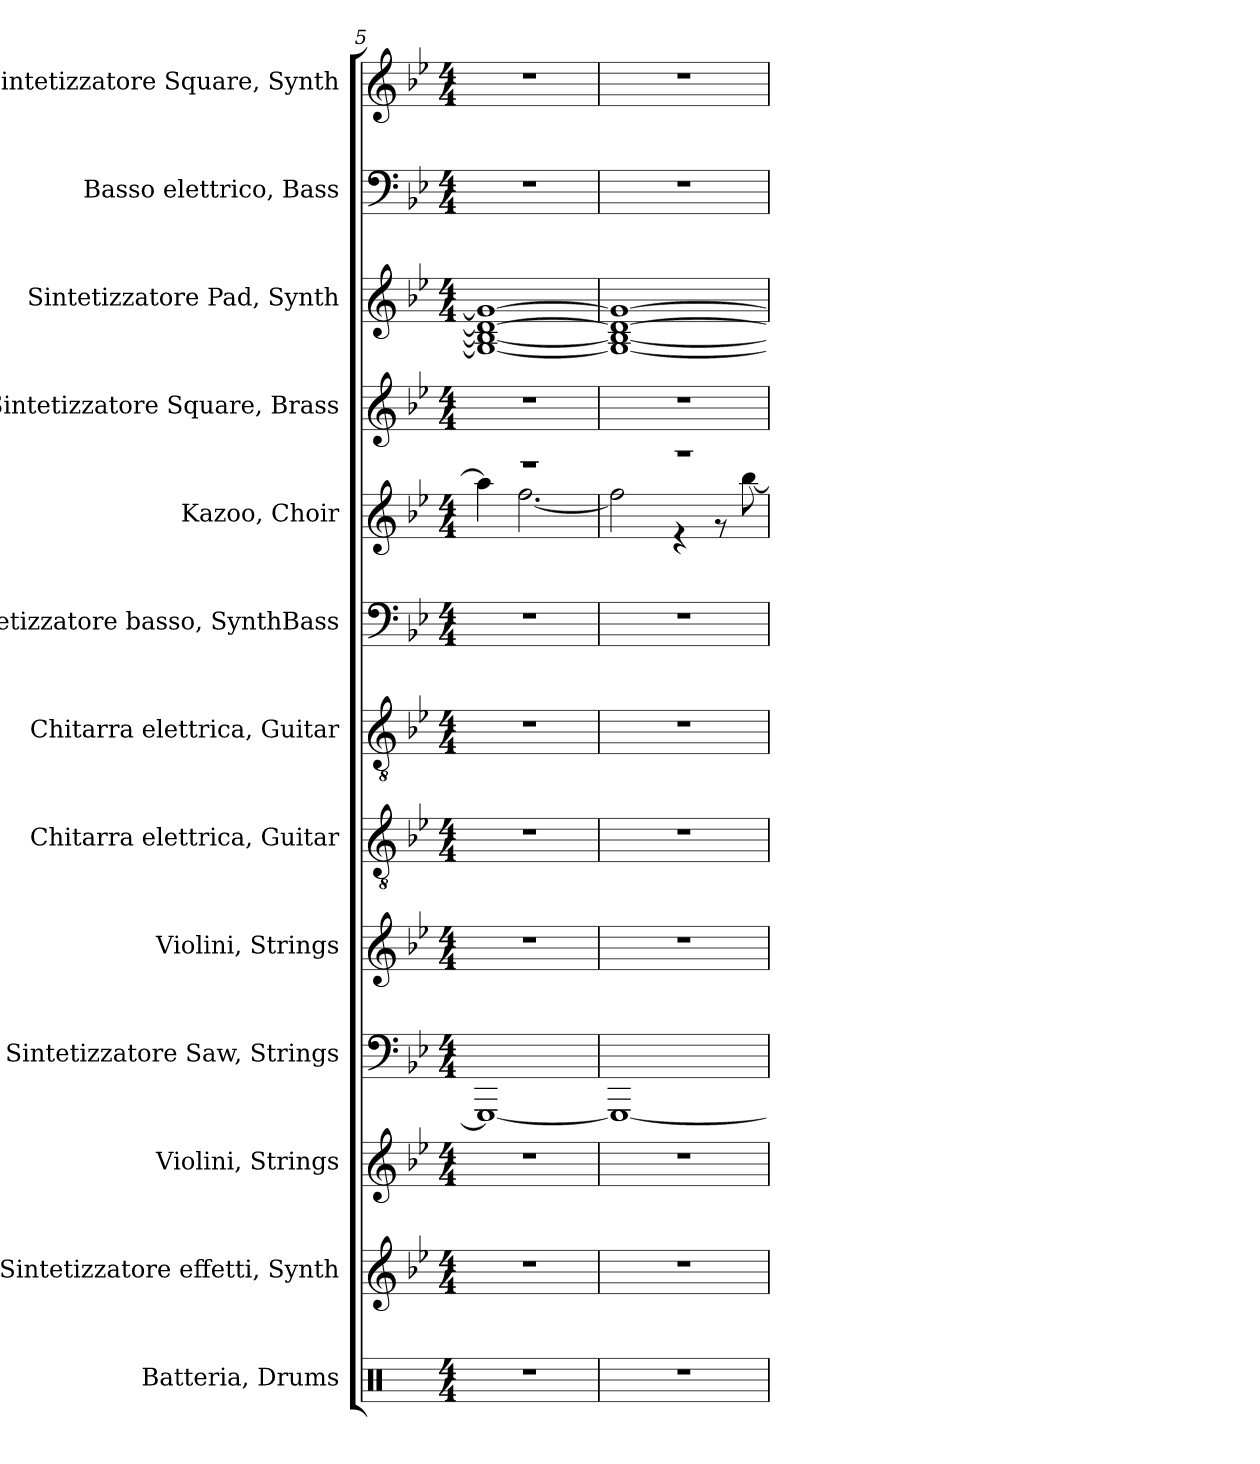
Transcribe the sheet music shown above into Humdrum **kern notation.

**kern	**kern	**kern	**kern	**kern	**kern	**kern	**kern	**kern	**kern	**kern	**kern	**kern
*part13	*part12	*part11	*part10	*part9	*part8	*part7	*part6	*part5	*part4	*part3	*part2	*part1
*staff13	*staff12	*staff11	*staff10	*staff9	*staff8	*staff7	*staff6	*staff5	*staff4	*staff3	*staff2	*staff1
*I"Batteria, Drums	*I"Sintetizzatore effetti, Synth	*I"Violini, Strings	*I"Sintetizzatore Saw, Strings	*I"Violini, Strings	*I"Chitarra elettrica, Guitar	*I"Chitarra elettrica, Guitar	*I"Sintetizzatore basso, SynthBass	*I"Kazoo, Choir	*I"Sintetizzatore Square, Brass	*I"Sintetizzatore Pad, Synth	*I"Basso elettrico, Bass	*I"Sintetizzatore Square, Synth
*I'Batt.	*I'Sint.	*I'Vl.	*I'Sint.	*I'Vl.	*I'Chit. el.	*I'Chit. el.	*I'Sint.	*I'Kaz.	*I'Sint.	*I'Sint.	*I'B. el.	*I'Sint.
*clefX	*clefG2	*clefG2	*clefF4	*clefG2	*clefGv2	*clefGv2	*clefF4	*clefG2	*clefG2	*clefG2	*clefF4	*clefG2
*	*	*	*	*	*	*	*	*	*	*	*ITrd7c12	*
*k[]	*k[b-e-]	*k[b-e-]	*k[b-e-]	*k[b-e-]	*k[b-e-]	*k[b-e-]	*k[b-e-]	*k[b-e-]	*k[b-e-]	*k[b-e-]	*k[b-e-]	*k[b-e-]
*M4/4	*M4/4	*M4/4	*M4/4	*M4/4	*M4/4	*M4/4	*M4/4	*M4/4	*M4/4	*M4/4	*M4/4	*M4/4
=5	=5	=5	=5	=5	=5	=5	=5	=5	=5	=5	=5	=5
*	*	*	*	*	*	*	*	*^	*	*	*	*
1r	1r	1r	1GGG_	1r	1r	1r	1r	1r	4aa\]	1r	1G_ 1B-_ 1d_ 1g_	1r	1r
.	.	.	.	.	.	.	.	.	[2.ff\	.	.	.	.
=6	=6	=6	=6	=6	=6	=6	=6	=6	=6	=6	=6	=6	=6
1r	1r	1r	1GGG_	1r	1r	1r	1r	1r	2ff\]	1r	1G_ 1B-_ 1d_ 1g_	1r	1r
.	.	.	.	.	.	.	.	.	4r	.	.	.	.
.	.	.	.	.	.	.	.	.	8r	.	.	.	.
.	.	.	.	.	.	.	.	.	[8bb-\	.	.	.	.
*	*	*	*	*	*	*	*	*v	*v	*	*	*	*
=	=	=	=	=	=	=	=	=	=	=	=	=
*-	*-	*-	*-	*-	*-	*-	*-	*-	*-	*-	*-	*-
